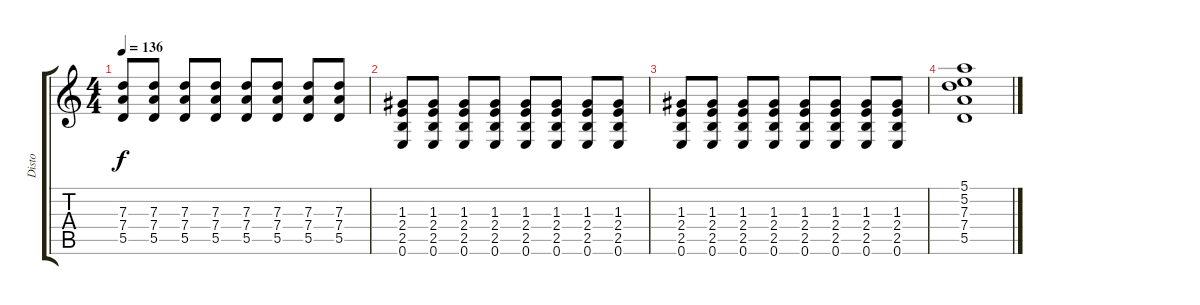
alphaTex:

\track ("Disto" "Disto") {instrument distortionguitar}
\staff {score tabs}
\tuning (E4 B3 G3 D3 A2 E2) {hide}
\ts (4 4)
\tempo 136
\clef g2
\ks c
(7.3 7.4 5.5).8{dy f} (7.3 7.4 5.5).8 (7.3 7.4 5.5).8 (7.3 7.4 5.5).8 (7.3 7.4 5.5).8 (7.3 7.4 5.5).8 (7.3 7.4 5.5).8 (7.3 7.4 5.5).8 |
(1.3 2.4 2.5 0.6).8 (1.3 2.4 2.5 0.6).8 (1.3 2.4 2.5 0.6).8 (1.3 2.4 2.5 0.6).8 (1.3 2.4 2.5 0.6).8 (1.3 2.4 2.5 0.6).8 (1.3 2.4 2.5 0.6).8 (1.3 2.4 2.5 0.6).8 |
(1.3 2.4 2.5 0.6).8 (1.3 2.4 2.5 0.6).8 (1.3 2.4 2.5 0.6).8 (1.3 2.4 2.5 0.6).8 (1.3 2.4 2.5 0.6).8 (1.3 2.4 2.5 0.6).8 (1.3 2.4 2.5 0.6).8 (1.3 2.4 2.5 0.6).8 |
(5.1 5.2 7.3 7.4 5.5).1
